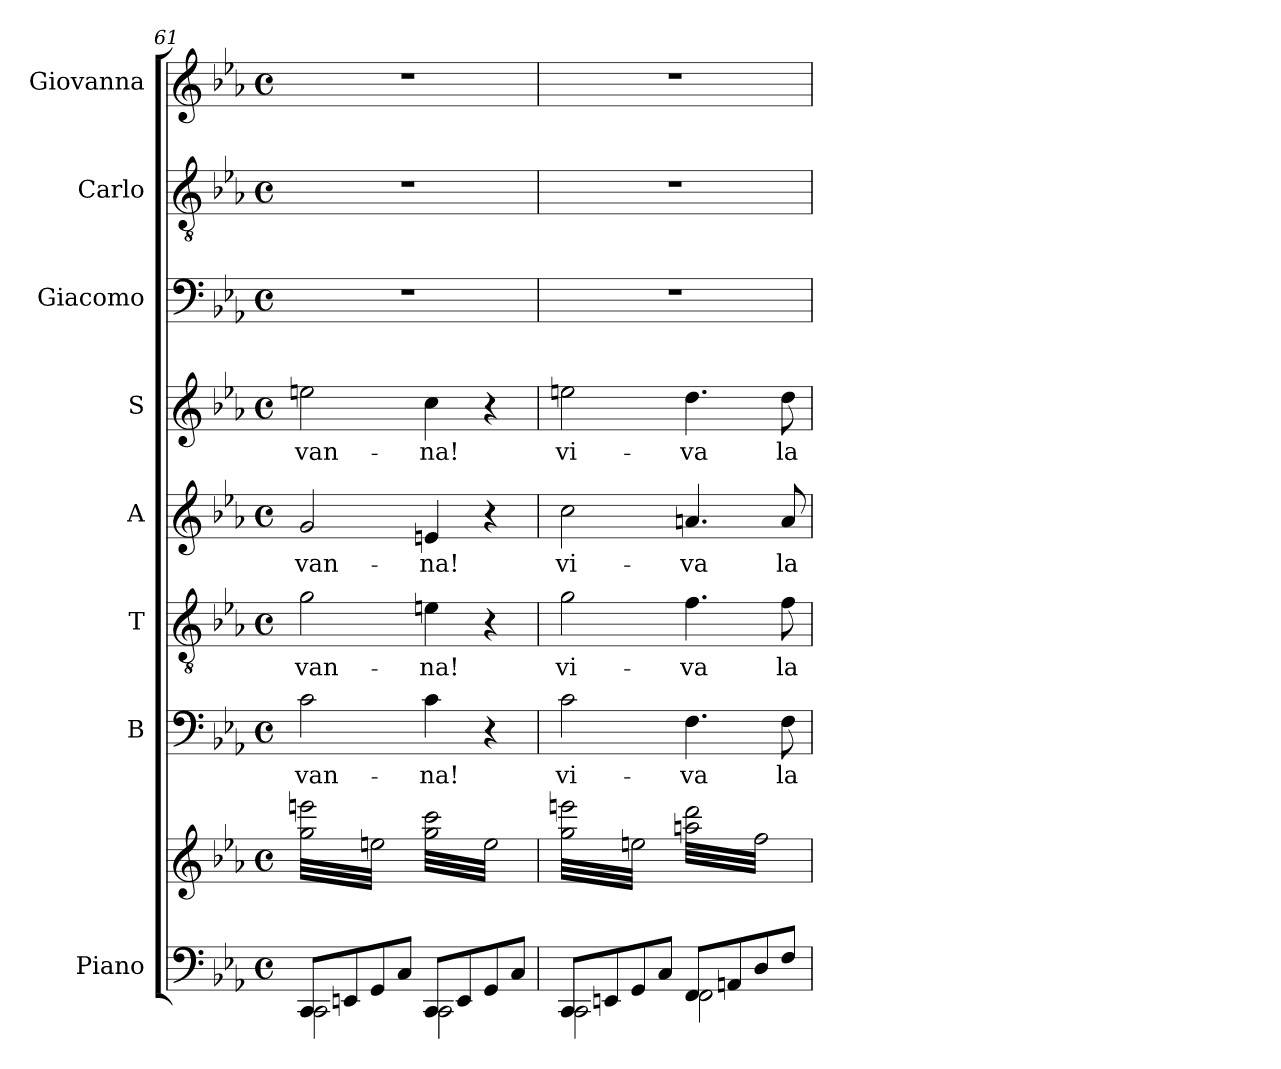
**kern	**kern	**kern	**text	**kern	**text	**kern	**text	**kern	**text	**kern	**kern	**kern
*part8	*part8	*part7	*part7	*part6	*part6	*part5	*part5	*part4	*part4	*part3	*part2	*part1
*staff9	*staff8	*staff7	*staff7	*staff6	*staff6	*staff5	*staff5	*staff4	*staff4	*staff3	*staff2	*staff1
*I"Piano	*	*I"B	*	*I"T	*	*I"A	*	*I"S	*	*I"Giacomo	*I"Carlo	*I"Giovanna
*I'Pno	*	*I'B	*	*I'T	*	*I'A	*	*I'S	*	*	*	*
*clefF4	*clefG2	*clefF4	*	*clefGv2	*	*clefG2	*	*clefG2	*	*clefF4	*clefGv2	*clefG2
*k[b-e-a-]	*k[b-e-a-]	*k[b-e-a-]	*	*k[b-e-a-]	*	*k[b-e-a-]	*	*k[b-e-a-]	*	*k[b-e-a-]	*k[b-e-a-]	*k[b-e-a-]
*M4/4	*M4/4	*M4/4	*	*M4/4	*	*M4/4	*	*M4/4	*	*M4/4	*M4/4	*M4/4
*met(c)	*met(c)	*met(c)	*	*met(c)	*	*met(c)	*	*met(c)	*	*met(c)	*met(c)	*met(c)
=61	=61	=61	=61	=61	=61	=61	=61	=61	=61	=61	=61	=61
*^	*	*	*	*	*	*	*	*	*	*	*	*
!	!	!	!	!LO:LY:b	!	!LO:LY:b	!	!LO:LY:b	!	!LO:LY:b	!	!	!
*	*	*tremolo	*	*	*	*	*	*	*	*	*	*	*
8CC/L	2CC\	32gg\ 32eeen\LLL	2c\	-van-	2g\	-van-	2g/	-van-	2een\	-van-	1r	1r	1r
.	.	32een\	.	.	.	.	.	.	.	.	.	.	.
.	.	32gg\ 32eeen\	.	.	.	.	.	.	.	.	.	.	.
.	.	32een\	.	.	.	.	.	.	.	.	.	.	.
8EEn/	.	32gg\ 32eeen\	.	.	.	.	.	.	.	.	.	.	.
.	.	32een\	.	.	.	.	.	.	.	.	.	.	.
.	.	32gg\ 32eeen\	.	.	.	.	.	.	.	.	.	.	.
.	.	32een\	.	.	.	.	.	.	.	.	.	.	.
8GG/	.	32gg\ 32eeen\	.	.	.	.	.	.	.	.	.	.	.
.	.	32een\	.	.	.	.	.	.	.	.	.	.	.
.	.	32gg\ 32eeen\	.	.	.	.	.	.	.	.	.	.	.
.	.	32een\	.	.	.	.	.	.	.	.	.	.	.
8C/J	.	32gg\ 32eeen\	.	.	.	.	.	.	.	.	.	.	.
.	.	32een\	.	.	.	.	.	.	.	.	.	.	.
.	.	32gg\ 32eeen\	.	.	.	.	.	.	.	.	.	.	.
.	.	32een\JJJ	.	.	.	.	.	.	.	.	.	.	.
!	!	!	!	!LO:LY:b	!	!LO:LY:b	!	!LO:LY:b	!	!LO:LY:b	!	!	!
8CC/L	2CC\	32gg\ 32ccc\LLL	4c\	-na!	4en\	-na!	4en/	-na!	4cc\	-na!	.	.	.
.	.	32ee\	.	.	.	.	.	.	.	.	.	.	.
.	.	32gg\ 32ccc\	.	.	.	.	.	.	.	.	.	.	.
.	.	32ee\	.	.	.	.	.	.	.	.	.	.	.
8EE/	.	32gg\ 32ccc\	.	.	.	.	.	.	.	.	.	.	.
.	.	32ee\	.	.	.	.	.	.	.	.	.	.	.
.	.	32gg\ 32ccc\	.	.	.	.	.	.	.	.	.	.	.
.	.	32ee\	.	.	.	.	.	.	.	.	.	.	.
8GG/	.	32gg\ 32ccc\	4r	.	4r	.	4r	.	4r	.	.	.	.
.	.	32ee\	.	.	.	.	.	.	.	.	.	.	.
.	.	32gg\ 32ccc\	.	.	.	.	.	.	.	.	.	.	.
.	.	32ee\	.	.	.	.	.	.	.	.	.	.	.
8C/J	.	32gg\ 32ccc\	.	.	.	.	.	.	.	.	.	.	.
.	.	32ee\	.	.	.	.	.	.	.	.	.	.	.
.	.	32gg\ 32ccc\	.	.	.	.	.	.	.	.	.	.	.
.	.	32ee\JJJ	.	.	.	.	.	.	.	.	.	.	.
=62	=62	=62	=62	=62	=62	=62	=62	=62	=62	=62	=62	=62	=62
!	!	!	!	!LO:LY:b	!	!LO:LY:b	!	!LO:LY:b	!	!LO:LY:b	!	!	!
8CC/L	2CC\	32gg\ 32eeen\LLL	2c\	vi-	2g\	vi-	2cc\	vi-	2een\	vi-	1r	1r	1r
.	.	32een\	.	.	.	.	.	.	.	.	.	.	.
.	.	32gg\ 32eeen\	.	.	.	.	.	.	.	.	.	.	.
.	.	32een\	.	.	.	.	.	.	.	.	.	.	.
8EEn/	.	32gg\ 32eeen\	.	.	.	.	.	.	.	.	.	.	.
.	.	32een\	.	.	.	.	.	.	.	.	.	.	.
.	.	32gg\ 32eeen\	.	.	.	.	.	.	.	.	.	.	.
.	.	32een\	.	.	.	.	.	.	.	.	.	.	.
8GG/	.	32gg\ 32eeen\	.	.	.	.	.	.	.	.	.	.	.
.	.	32een\	.	.	.	.	.	.	.	.	.	.	.
.	.	32gg\ 32eeen\	.	.	.	.	.	.	.	.	.	.	.
.	.	32een\	.	.	.	.	.	.	.	.	.	.	.
8C/J	.	32gg\ 32eeen\	.	.	.	.	.	.	.	.	.	.	.
.	.	32een\	.	.	.	.	.	.	.	.	.	.	.
.	.	32gg\ 32eeen\	.	.	.	.	.	.	.	.	.	.	.
.	.	32een\JJJ	.	.	.	.	.	.	.	.	.	.	.
!	!	!	!	!LO:LY:b	!	!LO:LY:b	!	!LO:LY:b	!	!LO:LY:b	!	!	!
8FF/L	2FF\	32aan\ 32ddd\LLL	4.F\	-va	4.f\	-va	4.an/	-va	4.dd\	-va	.	.	.
.	.	32ff\	.	.	.	.	.	.	.	.	.	.	.
.	.	32aan\ 32ddd\	.	.	.	.	.	.	.	.	.	.	.
.	.	32ff\	.	.	.	.	.	.	.	.	.	.	.
8AAn/	.	32aan\ 32ddd\	.	.	.	.	.	.	.	.	.	.	.
.	.	32ff\	.	.	.	.	.	.	.	.	.	.	.
.	.	32aan\ 32ddd\	.	.	.	.	.	.	.	.	.	.	.
.	.	32ff\	.	.	.	.	.	.	.	.	.	.	.
8D/	.	32aan\ 32ddd\	.	.	.	.	.	.	.	.	.	.	.
.	.	32ff\	.	.	.	.	.	.	.	.	.	.	.
.	.	32aan\ 32ddd\	.	.	.	.	.	.	.	.	.	.	.
.	.	32ff\	.	.	.	.	.	.	.	.	.	.	.
!	!	!	!	!LO:LY:b	!	!LO:LY:b	!	!LO:LY:b	!	!LO:LY:b	!	!	!
8F/J	.	32aan\ 32ddd\	8F\	la	8f\	la	8a/	la	8dd\	la	.	.	.
.	.	32ff\	.	.	.	.	.	.	.	.	.	.	.
.	.	32aan\ 32ddd\	.	.	.	.	.	.	.	.	.	.	.
.	.	32ff\JJJ	.	.	.	.	.	.	.	.	.	.	.
*	*	*Xtremolo	*	*	*	*	*	*	*	*	*	*	*
.	.	.	.	.	.	.	.	.	.	.	.	.	.
.	.	.	.	.	.	.	.	.	.	.	.	.	.
.	.	.	.	.	.	.	.	.	.	.	.	.	.
.	.	.	.	.	.	.	.	.	.	.	.	.	.
.	.	.	.	.	.	.	.	.	.	.	.	.	.
.	.	.	.	.	.	.	.	.	.	.	.	.	.
.	.	.	.	.	.	.	.	.	.	.	.	.	.
.	.	.	.	.	.	.	.	.	.	.	.	.	.
*v	*v	*	*	*	*	*	*	*	*	*	*	*	*
=	=	=	=	=	=	=	=	=	=	=	=	=
*-	*-	*-	*-	*-	*-	*-	*-	*-	*-	*-	*-	*-
